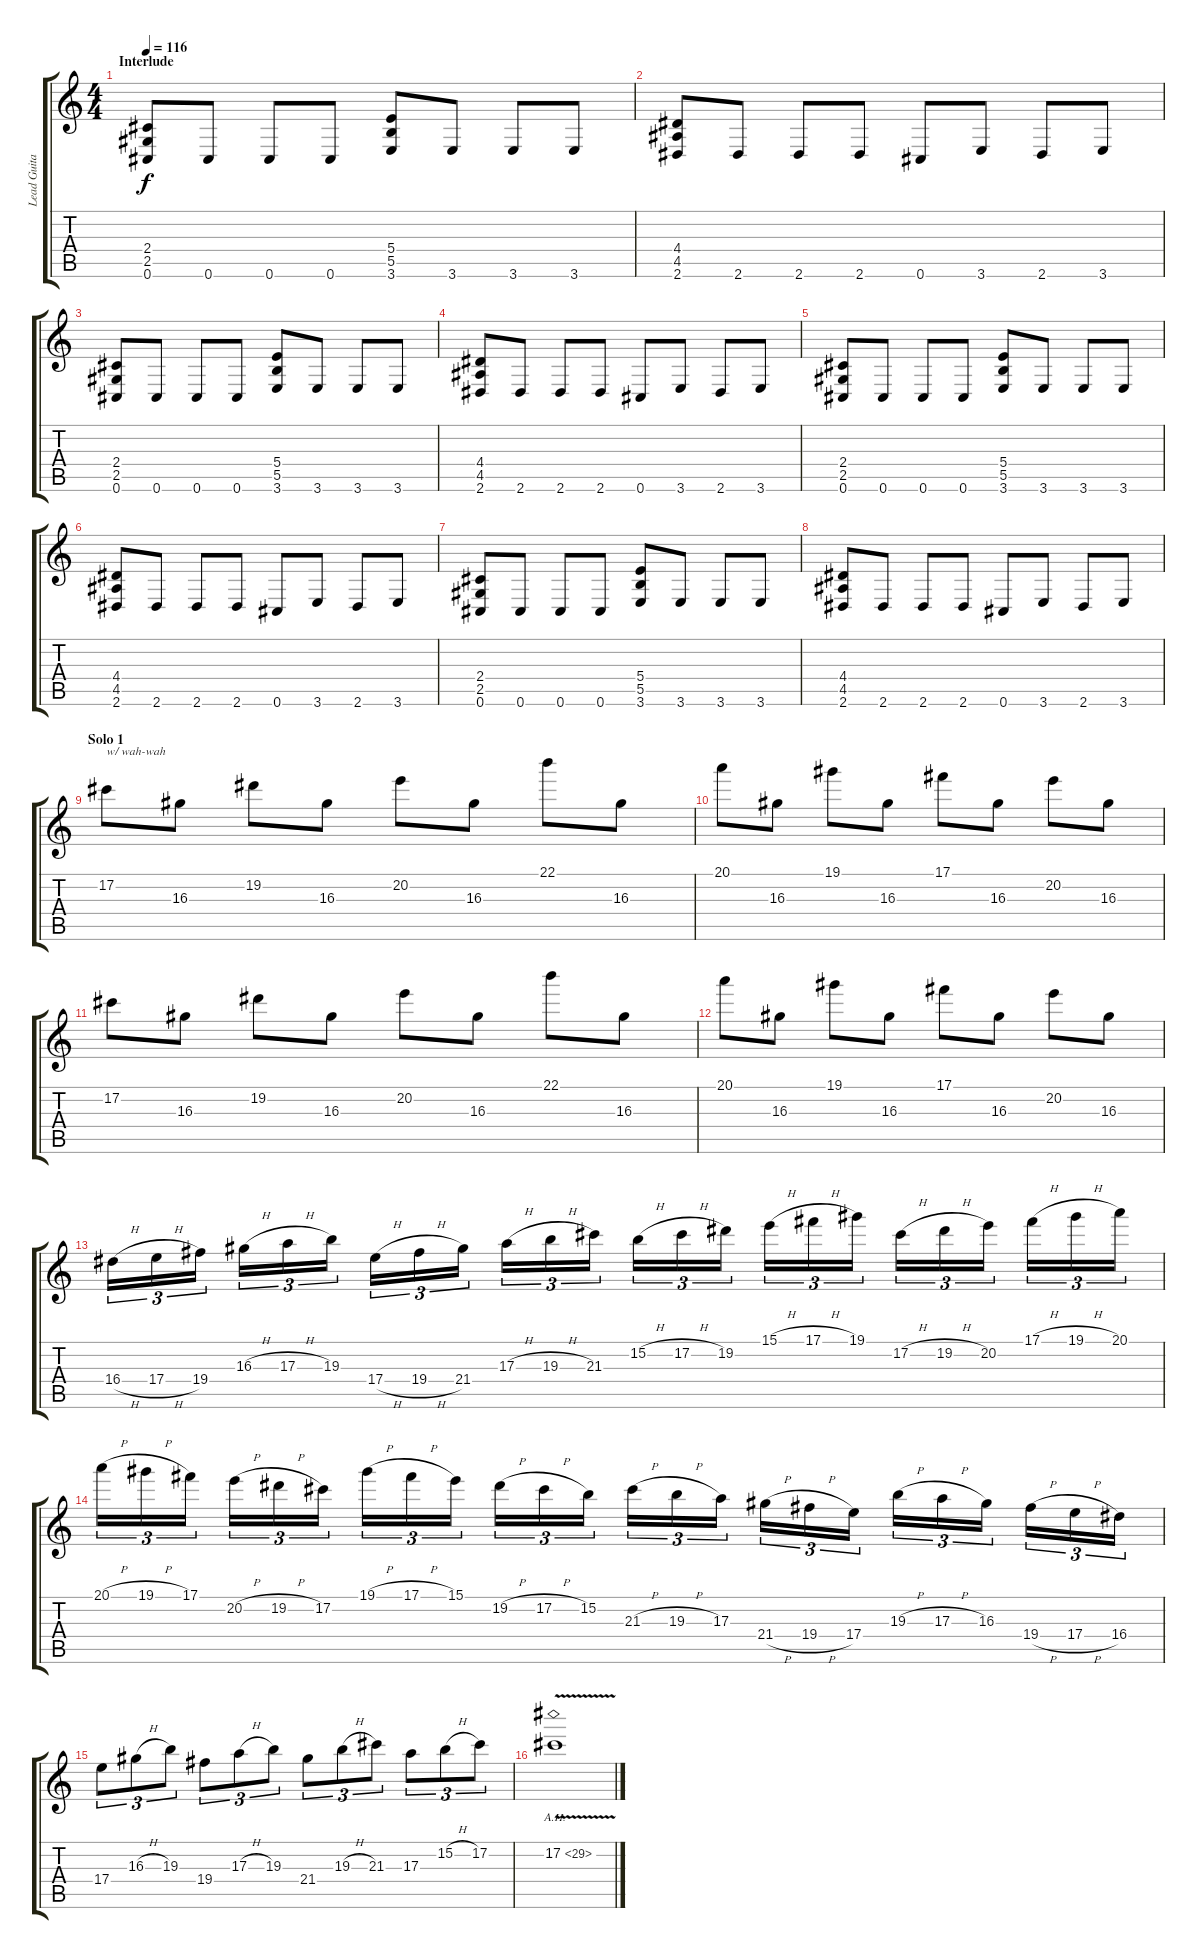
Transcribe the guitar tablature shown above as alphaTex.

\track ("Lead Guitar" "Lead Guita") {instrument distortionguitar}
\staff {score tabs}
\tuning (Db4 Ab3 E3 B2 Gb2 Db2) {hide}
\ts (4 4)
\section ("" "Interlude")
\tempo 116
\clef g2
\ks c
(2.4 2.5 0.6).8{dy f} 0.6.8 0.6.8 0.6.8 (5.4 5.5 3.6).8 3.6.8 3.6.8 3.6.8 |
(4.4 4.5 2.6).8 2.6.8 2.6.8 2.6.8 0.6.8 3.6.8 2.6.8 3.6.8 |
(2.4 2.5 0.6).8 0.6.8 0.6.8 0.6.8 (5.4 5.5 3.6).8 3.6.8 3.6.8 3.6.8 |
(4.4 4.5 2.6).8 2.6.8 2.6.8 2.6.8 0.6.8 3.6.8 2.6.8 3.6.8 |
(2.4 2.5 0.6).8 0.6.8 0.6.8 0.6.8 (5.4 5.5 3.6).8 3.6.8 3.6.8 3.6.8 |
(4.4 4.5 2.6).8 2.6.8 2.6.8 2.6.8 0.6.8 3.6.8 2.6.8 3.6.8 |
(2.4 2.5 0.6).8 0.6.8 0.6.8 0.6.8 (5.4 5.5 3.6).8 3.6.8 3.6.8 3.6.8 |
(4.4 4.5 2.6).8 2.6.8 2.6.8 2.6.8 0.6.8 3.6.8 2.6.8 3.6.8 |
\section ("" "Solo 1")
17.2.8{txt "w/ wah-wah"} 16.3.8 19.2.8 16.3.8 20.2.8 16.3.8 22.1.8 16.3.8 |
20.1.8 16.3.8 19.1.8 16.3.8 17.1.8 16.3.8 20.2.8 16.3.8 |
17.2.8 16.3.8 19.2.8 16.3.8 20.2.8 16.3.8 22.1.8 16.3.8 |
20.1.8 16.3.8 19.1.8 16.3.8 17.1.8 16.3.8 20.2.8 16.3.8 |
16.4{h}.16{tu (3 2)} 17.4{h}.16{tu (3 2)} 19.4.16{tu (3 2)} 16.3{h}.16{tu (3 2)} 17.3{h}.16{tu (3 2)} 19.3.16{tu (3 2)} 17.4{h}.16{tu (3 2)} 19.4{h}.16{tu (3 2)} 21.4.16{tu (3 2)} 17.3{h}.16{tu (3 2)} 19.3{h}.16{tu (3 2)} 21.3.16{tu (3 2)} 15.2{h}.16{tu (3 2)} 17.2{h}.16{tu (3 2)} 19.2.16{tu (3 2)} 15.1{h}.16{tu (3 2)} 17.1{h}.16{tu (3 2)} 19.1.16{tu (3 2)} 17.2{h}.16{tu (3 2)} 19.2{h}.16{tu (3 2)} 20.2.16{tu (3 2)} 17.1{h}.16{tu (3 2)} 19.1{h}.16{tu (3 2)} 20.1.16{tu (3 2)} |
20.1{h}.16{tu (3 2)} 19.1{h}.16{tu (3 2)} 17.1.16{tu (3 2)} 20.2{h}.16{tu (3 2)} 19.2{h}.16{tu (3 2)} 17.2.16{tu (3 2)} 19.1{h}.16{tu (3 2)} 17.1{h}.16{tu (3 2)} 15.1.16{tu (3 2)} 19.2{h}.16{tu (3 2)} 17.2{h}.16{tu (3 2)} 15.2.16{tu (3 2)} 21.3{h}.16{tu (3 2)} 19.3{h}.16{tu (3 2)} 17.3.16{tu (3 2)} 21.4{h}.16{tu (3 2)} 19.4{h}.16{tu (3 2)} 17.4.16{tu (3 2)} 19.3{h}.16{tu (3 2)} 17.3{h}.16{tu (3 2)} 16.3.16{tu (3 2)} 19.4{h}.16{tu (3 2)} 17.4{h}.16{tu (3 2)} 16.4.16{tu (3 2)} |
17.4.8{tu (3 2)} 16.3{h}.8{tu (3 2)} 19.3.8{tu (3 2)} 19.4.8{tu (3 2)} 17.3{h}.8{tu (3 2)} 19.3.8{tu (3 2)} 21.4.8{tu (3 2)} 19.3{h}.8{tu (3 2)} 21.3.8{tu (3 2)} 17.3.8{tu (3 2)} 15.2{h}.8{tu (3 2)} 17.2.8{tu (3 2)} |
17.2{ah 12 v}.1
